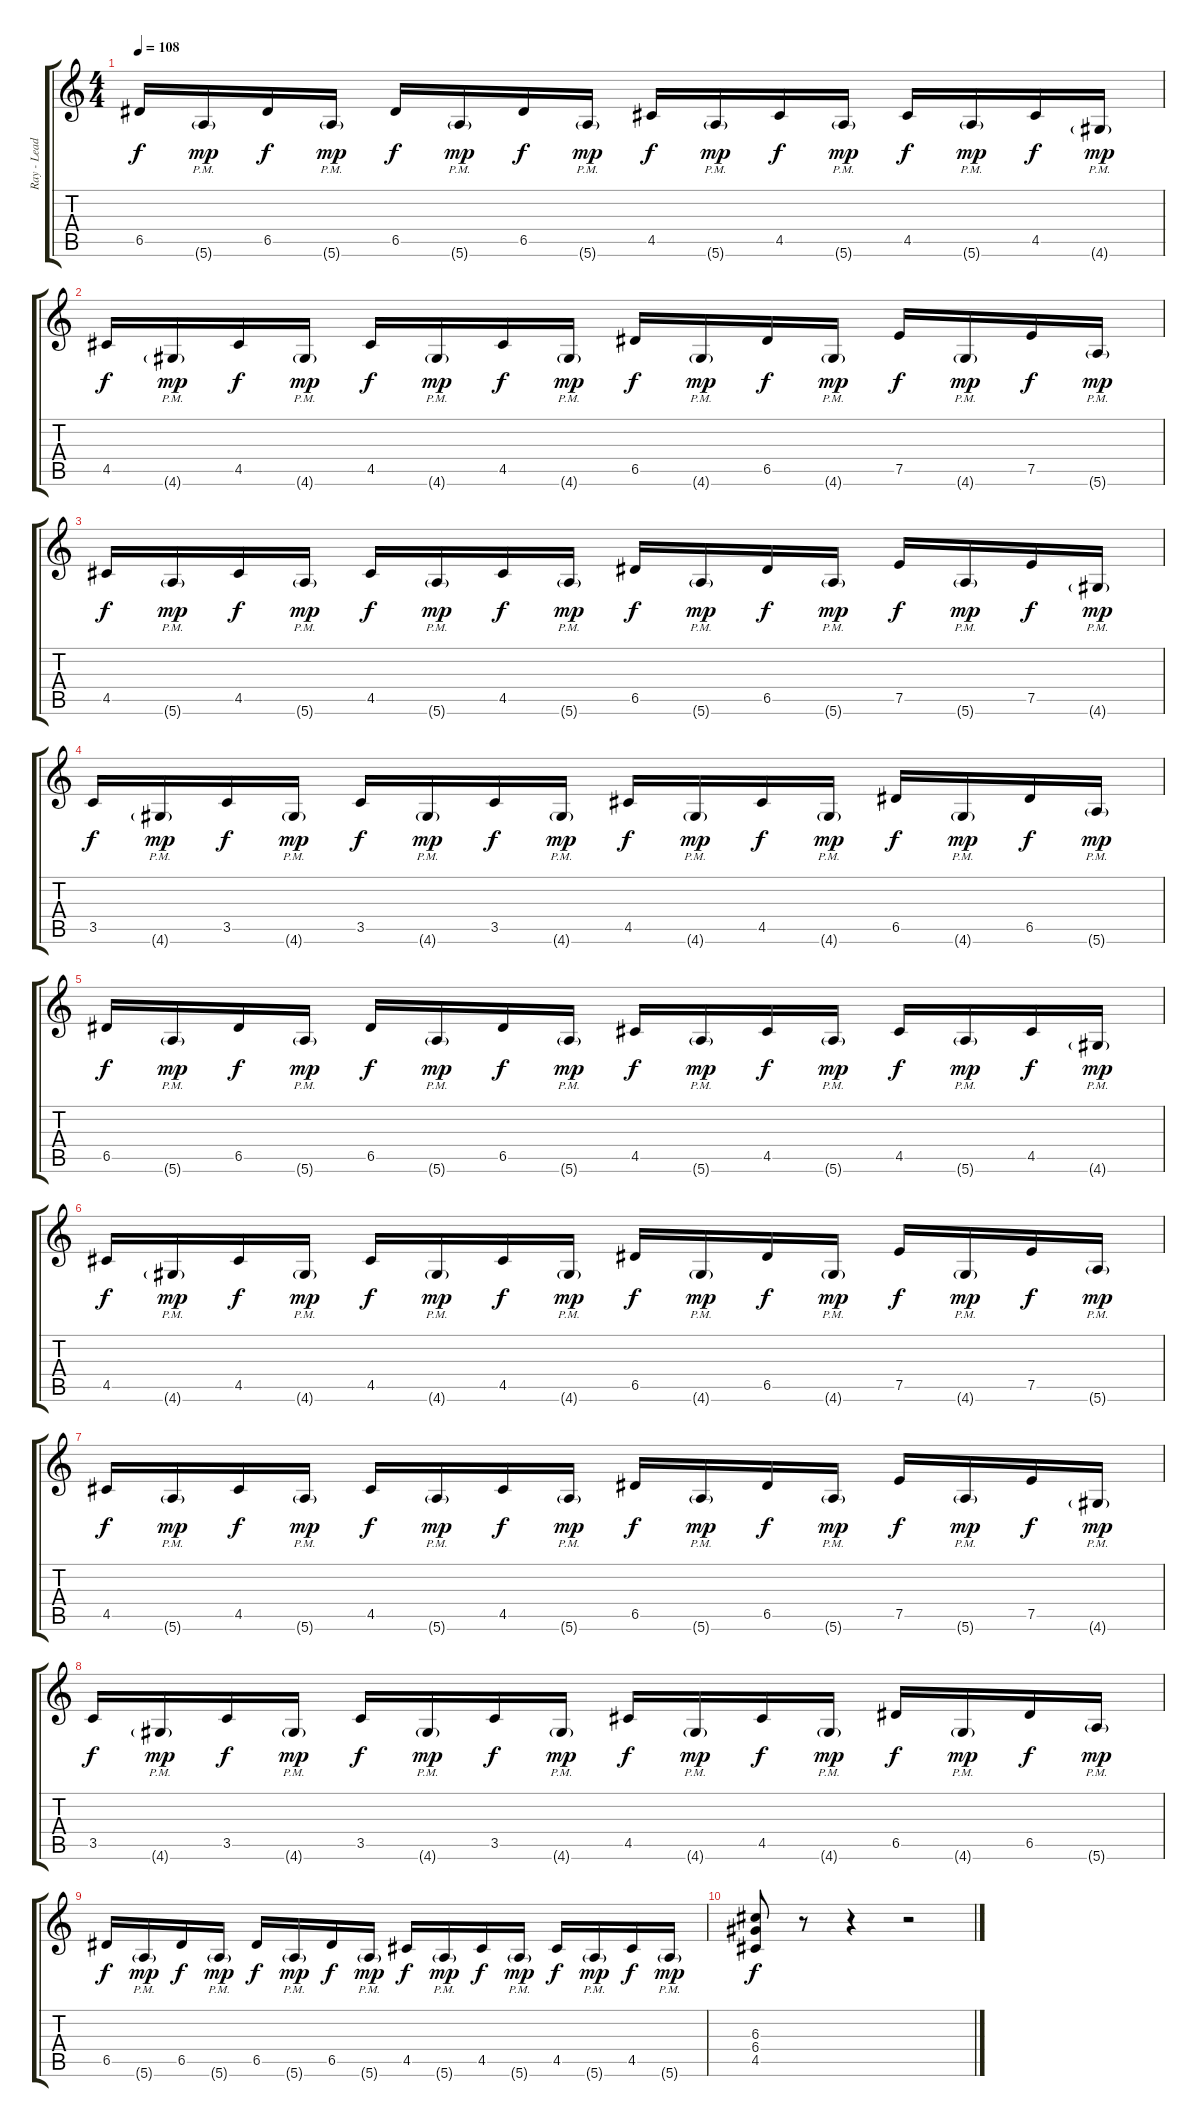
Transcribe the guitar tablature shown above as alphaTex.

\track ("Ray - Lead Guitar" "Ray - Lead") {instrument distortionguitar}
\staff {score tabs}
\tuning (E4 B3 G3 D3 A2 E2) {hide}
\ts (4 4)
\tempo 108
\clef g2
\ks c
6.5.16{dy f} 5.6{g pm}.16{dy mp} 6.5.16{dy f} 5.6{g pm}.16{dy mp} 6.5.16{dy f} 5.6{g pm}.16{dy mp} 6.5.16{dy f} 5.6{g pm}.16{dy mp} 4.5.16{dy f} 5.6{g pm}.16{dy mp} 4.5.16{dy f} 5.6{g pm}.16{dy mp} 4.5.16{dy f} 5.6{g pm}.16{dy mp} 4.5.16{dy f} 4.6{g pm}.16{dy mp} |
4.5.16{dy f} 4.6{g pm}.16{dy mp} 4.5.16{dy f} 4.6{g pm}.16{dy mp} 4.5.16{dy f} 4.6{g pm}.16{dy mp} 4.5.16{dy f} 4.6{g pm}.16{dy mp} 6.5.16{dy f} 4.6{g pm}.16{dy mp} 6.5.16{dy f} 4.6{g pm}.16{dy mp} 7.5.16{dy f} 4.6{g pm}.16{dy mp} 7.5.16{dy f} 5.6{g pm}.16{dy mp} |
4.5.16{dy f} 5.6{g pm}.16{dy mp} 4.5.16{dy f} 5.6{g pm}.16{dy mp} 4.5.16{dy f} 5.6{g pm}.16{dy mp} 4.5.16{dy f} 5.6{g pm}.16{dy mp} 6.5.16{dy f} 5.6{g pm}.16{dy mp} 6.5.16{dy f} 5.6{g pm}.16{dy mp} 7.5.16{dy f} 5.6{g pm}.16{dy mp} 7.5.16{dy f} 4.6{g pm}.16{dy mp} |
3.5.16{dy f} 4.6{g pm}.16{dy mp} 3.5.16{dy f} 4.6{g pm}.16{dy mp} 3.5.16{dy f} 4.6{g pm}.16{dy mp} 3.5.16{dy f} 4.6{g pm}.16{dy mp} 4.5.16{dy f} 4.6{g pm}.16{dy mp} 4.5.16{dy f} 4.6{g pm}.16{dy mp} 6.5.16{dy f} 4.6{g pm}.16{dy mp} 6.5.16{dy f} 5.6{g pm}.16{dy mp} |
6.5.16{dy f} 5.6{g pm}.16{dy mp} 6.5.16{dy f} 5.6{g pm}.16{dy mp} 6.5.16{dy f} 5.6{g pm}.16{dy mp} 6.5.16{dy f} 5.6{g pm}.16{dy mp} 4.5.16{dy f} 5.6{g pm}.16{dy mp} 4.5.16{dy f} 5.6{g pm}.16{dy mp} 4.5.16{dy f} 5.6{g pm}.16{dy mp} 4.5.16{dy f} 4.6{g pm}.16{dy mp} |
4.5.16{dy f} 4.6{g pm}.16{dy mp} 4.5.16{dy f} 4.6{g pm}.16{dy mp} 4.5.16{dy f} 4.6{g pm}.16{dy mp} 4.5.16{dy f} 4.6{g pm}.16{dy mp} 6.5.16{dy f} 4.6{g pm}.16{dy mp} 6.5.16{dy f} 4.6{g pm}.16{dy mp} 7.5.16{dy f} 4.6{g pm}.16{dy mp} 7.5.16{dy f} 5.6{g pm}.16{dy mp} |
4.5.16{dy f} 5.6{g pm}.16{dy mp} 4.5.16{dy f} 5.6{g pm}.16{dy mp} 4.5.16{dy f} 5.6{g pm}.16{dy mp} 4.5.16{dy f} 5.6{g pm}.16{dy mp} 6.5.16{dy f} 5.6{g pm}.16{dy mp} 6.5.16{dy f} 5.6{g pm}.16{dy mp} 7.5.16{dy f} 5.6{g pm}.16{dy mp} 7.5.16{dy f} 4.6{g pm}.16{dy mp} |
3.5.16{dy f} 4.6{g pm}.16{dy mp} 3.5.16{dy f} 4.6{g pm}.16{dy mp} 3.5.16{dy f} 4.6{g pm}.16{dy mp} 3.5.16{dy f} 4.6{g pm}.16{dy mp} 4.5.16{dy f} 4.6{g pm}.16{dy mp} 4.5.16{dy f} 4.6{g pm}.16{dy mp} 6.5.16{dy f} 4.6{g pm}.16{dy mp} 6.5.16{dy f} 5.6{g pm}.16{dy mp} |
6.5.16{dy f} 5.6{g pm}.16{dy mp} 6.5.16{dy f} 5.6{g pm}.16{dy mp} 6.5.16{dy f} 5.6{g pm}.16{dy mp} 6.5.16{dy f} 5.6{g pm}.16{dy mp} 4.5.16{dy f} 5.6{g pm}.16{dy mp} 4.5.16{dy f} 5.6{g pm}.16{dy mp} 4.5.16{dy f} 5.6{g pm}.16{dy mp} 4.5.16{dy f} 5.6{g pm}.16{dy mp} |
(6.3 6.4 4.5).8{dy f} r.8 r.4 r.2
